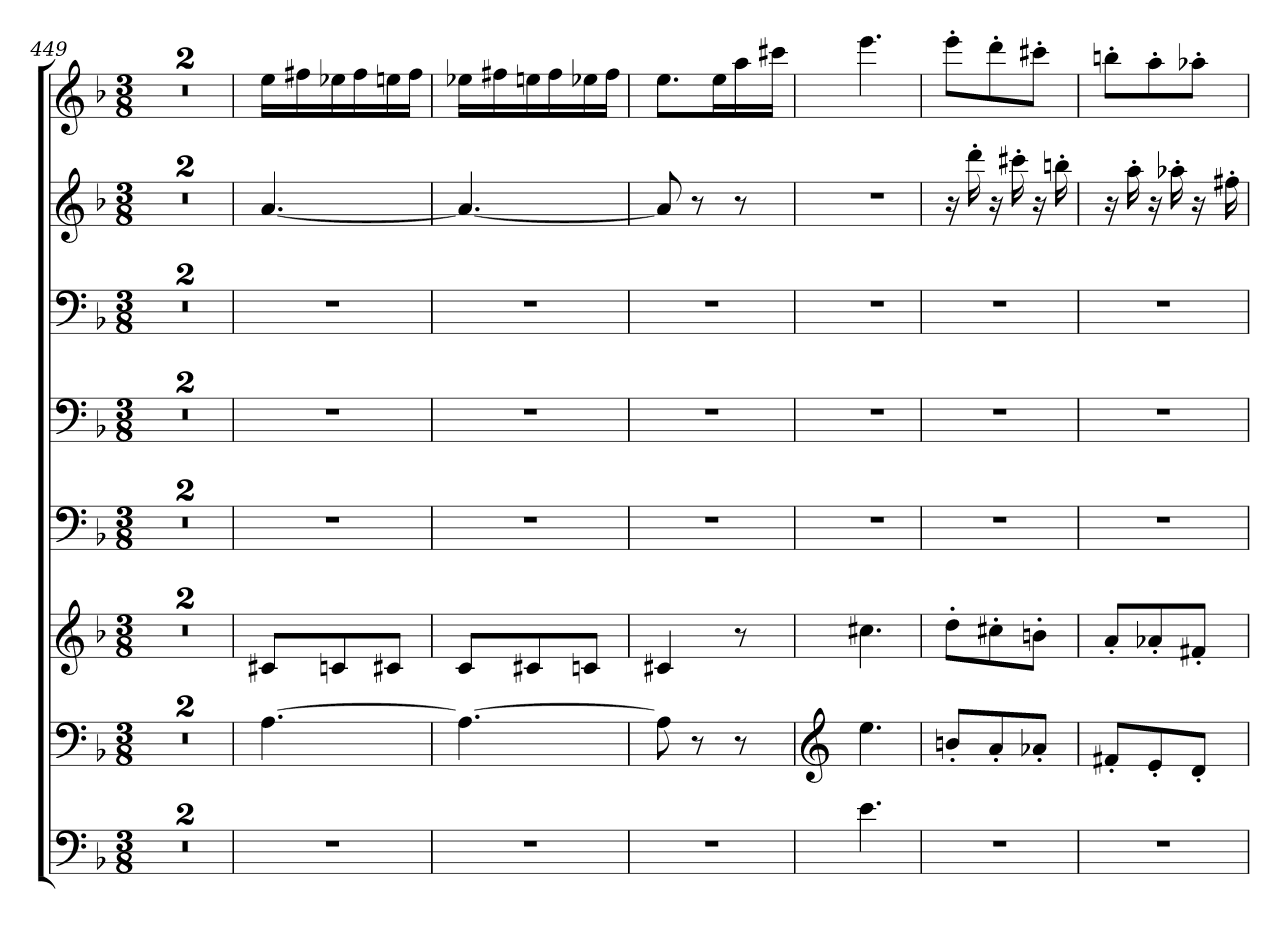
**kern	**kern	**kern	**kern	**kern	**kern	**kern	**kern
*part5	*part5	*part4	*part4	*part3	*part3	*part2	*part1
*staff8	*staff7	*staff6	*staff5	*staff4	*staff3	*staff2	*staff1
*clefF4	*clefF4	*clefG2	*clefF4	*clefF4	*clefF4	*clefG2	*clefG2
*k[b-]	*k[b-]	*k[b-]	*k[b-]	*k[b-]	*k[b-]	*k[b-]	*k[b-]
*M3/8	*M3/8	*M3/8	*M3/8	*M3/8	*M3/8	*M3/8	*M3/8
=449	=449	=449	=449	=449	=449	=449	=449
4.r	4.r	4.r	4.r	4.r	4.r	4.r	4.r
=450	=450	=450	=450	=450	=450	=450	=450
4.r	4.r	4.r	4.r	4.r	4.r	4.r	4.r
=451	=451	=451	=451	=451	=451	=451	=451
*	*	*	*	*	*	*	*MM154
4.r	[4.A\	8c#X/L	4.r	4.r	4.r	[4.a/	16ee\LL
.	.	.	.	.	.	.	16ff#X\
.	.	8cn/	.	.	.	.	16ee-X\
.	.	.	.	.	.	.	16ff#\
.	.	8c#X/J	.	.	.	.	16een\
.	.	.	.	.	.	.	16ff#\JJ
!!LO:PB:g=z
=452	=452	=452	=452	=452	=452	=452	=452
4.r	4.A\_	8c/L	4.r	4.r	4.r	4.a/_	16ee-X\LL
.	.	.	.	.	.	.	16ff#X\
.	.	8c#X/	.	.	.	.	16een\
.	.	.	.	.	.	.	16ff#\
.	.	8cn/J	.	.	.	.	16ee-X\
.	.	.	.	.	.	.	16ff#\JJ
=453	=453	=453	=453	=453	=453	=453	=453
4.r	8A\]	4c#X/	4.r	4.r	4.r	8a/]	8.ee\L
.	8r	.	.	.	.	8r	.
.	.	.	.	.	.	.	16ee\L
.	8r	8r	.	.	.	8r	16aa\
*	*	*	*	*	*	*	*MM152
.	.	.	.	.	.	.	16ccc#X\JJ
=454	=454	=454	=454	=454	=454	=454	=454
*	*clefG2	*	*	*	*	*	*
*	*	*	*	*	*	*	*MM150
4.e\	4.ee\	4.cc#X\	4.r	4.r	4.r	4.r	4.eee\
=455	=455	=455	=455	=455	=455	=455	=455
*	*	*	*	*	*	*	*MM154
4.r	8bn'/L	8dd'\L	4.r	4.r	4.r	16r	8eee'\L
.	.	.	.	.	.	16ddd'\	.
.	8a'/	8cc#X'\	.	.	.	16r	8ddd'\
.	.	.	.	.	.	16ccc#X'\	.
.	8a-X'/J	8bn'\J	.	.	.	16r	8ccc#X'\J
.	.	.	.	.	.	16bbn'\	.
=456	=456	=456	=456	=456	=456	=456	=456
4.r	8f#X'/L	8a'/L	4.r	4.r	4.r	16r	8bbn'\L
.	.	.	.	.	.	16aa'\	.
.	8e'/	8a-X'/	.	.	.	16r	8aa'\
.	.	.	.	.	.	16aa-X'\	.
.	8d'/J	8f#X'/J	.	.	.	16r	8aa-X'\J
.	.	.	.	.	.	16ff#X'\	.
=	=	=	=	=	=	=	=
*-	*-	*-	*-	*-	*-	*-	*-
